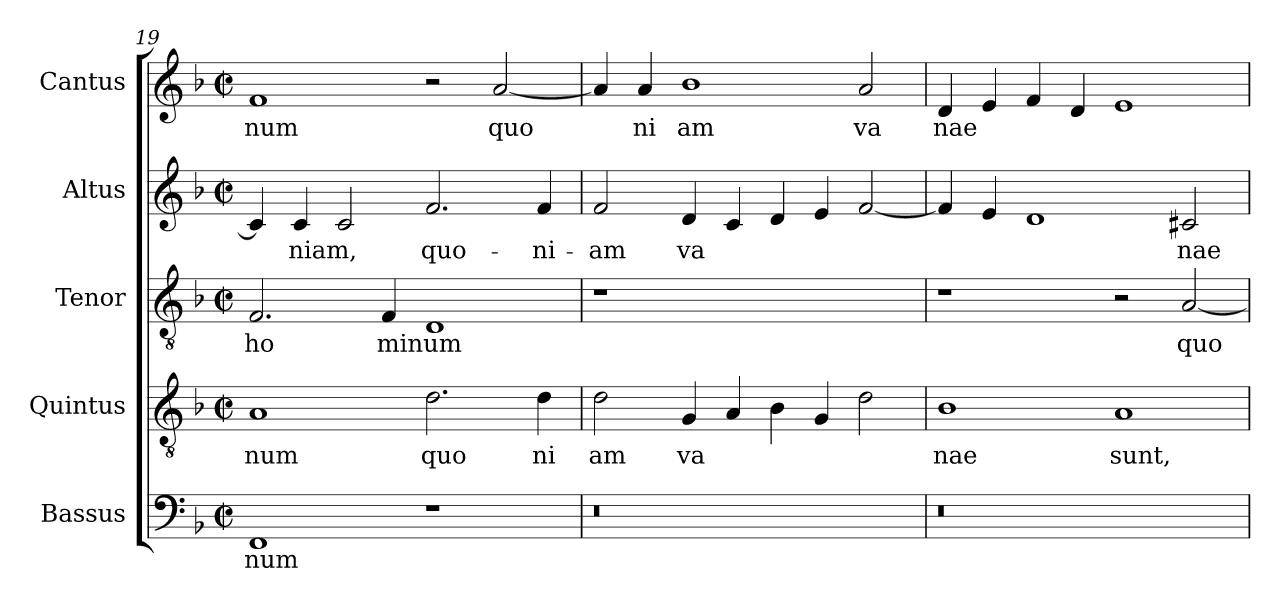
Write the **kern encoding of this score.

**kern	**text	**kern	**text	**kern	**text	**kern	**text	**kern	**text
*part5	*part5	*part4	*part4	*part3	*part3	*part2	*part2	*part1	*part1
*staff5	*staff5	*staff4	*staff4	*staff3	*staff3	*staff2	*staff2	*staff1	*staff1
*I"Bassus	*	*I"Quintus	*	*I"Tenor	*	*I"Altus	*	*I"Cantus	*
*clefF4	*	*clefGv2	*	*clefGv2	*	*clefG2	*	*clefG2	*
*k[b-]	*	*k[b-]	*	*k[b-]	*	*k[b-]	*	*k[b-]	*
*F:	*	*F:	*	*F:	*	*F:	*	*F:	*
*M2/2	*	*M2/2	*	*M2/2	*	*M2/2	*	*M2/2	*
*met(c|)	*	*met(c|)	*	*met(c|)	*	*met(c|)	*	*met(c|)	*
=19	=19	=19	=19	=19	=19	=19	=19	=19	=19
!	!LO:LY:b:cj	!	!LO:LY:b:cj	!	!LO:LY:b:cj	!	!LO:LY:b:cj	!	!LO:LY:b:cj
1FF	num	1A	num	2.F/	ho	4c/]	--	1f	num
!	!	!	!	!	!	!	!LO:LY:b:cj	!	!
.	.	.	.	.	.	4c/	-niam,	.	.
!	!	!	!	!	!	!	!LO:LY:b:cj	!	!
.	.	.	.	.	.	2c/	.	.	.
!	!	!	!	!	!LO:LY:b:cj	!	!	!	!
.	.	.	.	4F/	minum	.	.	.	.
!	!	!	!LO:LY:b:cj	!	!LO:LY:b:cj	!	!LO:LY:b:cj	!	!
1r	.	2.d\	quo	1D	.	2.f/	quo-	2r	.
!	!	!	!	!	!	!	!	!	!LO:LY:b:cj
.	.	.	.	.	.	.	.	[<2a/	quo
!	!	!	!LO:LY:b:cj	!	!	!	!LO:LY:b:cj	!	!
.	.	4d\	ni	.	.	4f/	-ni-	.	.
=20	=20	=20	=20	=20	=20	=20	=20	=20	=20
!	!	!	!LO:LY:b:cj	!	!	!	!LO:LY:b:cj	!	!LO:LY:b:cj
0r	.	2d\	am	1r	.	2f/	-am	4a/]	.
!	!	!	!	!	!	!	!	!	!LO:LY:b:cj
.	.	.	.	.	.	.	.	4a/	ni
!	!	!	!LO:LY:b:cj	!	!	!	!LO:LY:b:cj	!	!LO:LY:b:cj
.	.	4G/	va	.	.	4d/	va-	1b-	am
!	!	!	!LO:LY:b:cj	!	!	!	!LO:LY:b:cj	!	!
.	.	4A/	.	.	.	4c/	--	.	.
!	!	!	!LO:LY:b:cj	!	!	!	!LO:LY:b:cj	!	!
.	.	4B-\	.	1ryy	.	4d/	--	.	.
!	!	!	!LO:LY:b:cj	!	!	!	!LO:LY:b:cj	!	!
.	.	4G/	.	.	.	4e/	--	.	.
!	!	!	!LO:LY:b:cj	!	!	!	!LO:LY:b:cj	!	!LO:LY:b:cj
.	.	2d\	.	.	.	[<2f/	--	2a/	va
!!LO:LB:g=z
=21	=21	=21	=21	=21	=21	=21	=21	=21	=21
!	!	!	!LO:LY:b:cj	!	!	!	!LO:LY:b:cj	!	!LO:LY:b:cj
0r	.	1B-	nae	1r	.	4f/]	--	4d/	nae
!	!	!	!	!	!	!	!LO:LY:b:cj	!	!LO:LY:b:cj
.	.	.	.	.	.	4e/	--	4e/	.
!	!	!	!	!	!	!	!LO:LY:b:cj	!	!LO:LY:b:cj
.	.	.	.	.	.	1d	--	4f/	.
!	!	!	!	!	!	!	!	!	!LO:LY:b:cj
.	.	.	.	.	.	.	.	4d/	.
!	!	!	!LO:LY:b:cj	!	!	!	!	!	!LO:LY:b:cj
.	.	1A	sunt,	2r	.	.	.	1e	.
!	!	!	!	!	!LO:LY:b:cj	!	!LO:LY:b:cj	!	!
.	.	.	.	[<2A/	quo	2c#/	-nae	.	.
=	=	=	=	=	=	=	=	=	=
*-	*-	*-	*-	*-	*-	*-	*-	*-	*-
